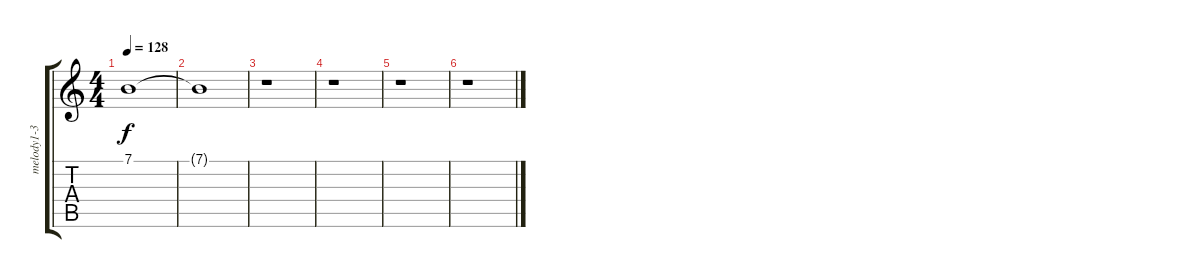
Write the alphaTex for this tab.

\track ("melody1-3" "melody1-3") {instrument honkytonkpiano}
\staff {score tabs}
\tuning (E4 B3 G3 D3 A2 E2) {hide}
\ts (4 4)
\tempo 128
\clef g2
\ks c
7.1.1{dy f} |
7.1{t}.1 |
r.1 |
r.1 |
r.1 |
r.1
